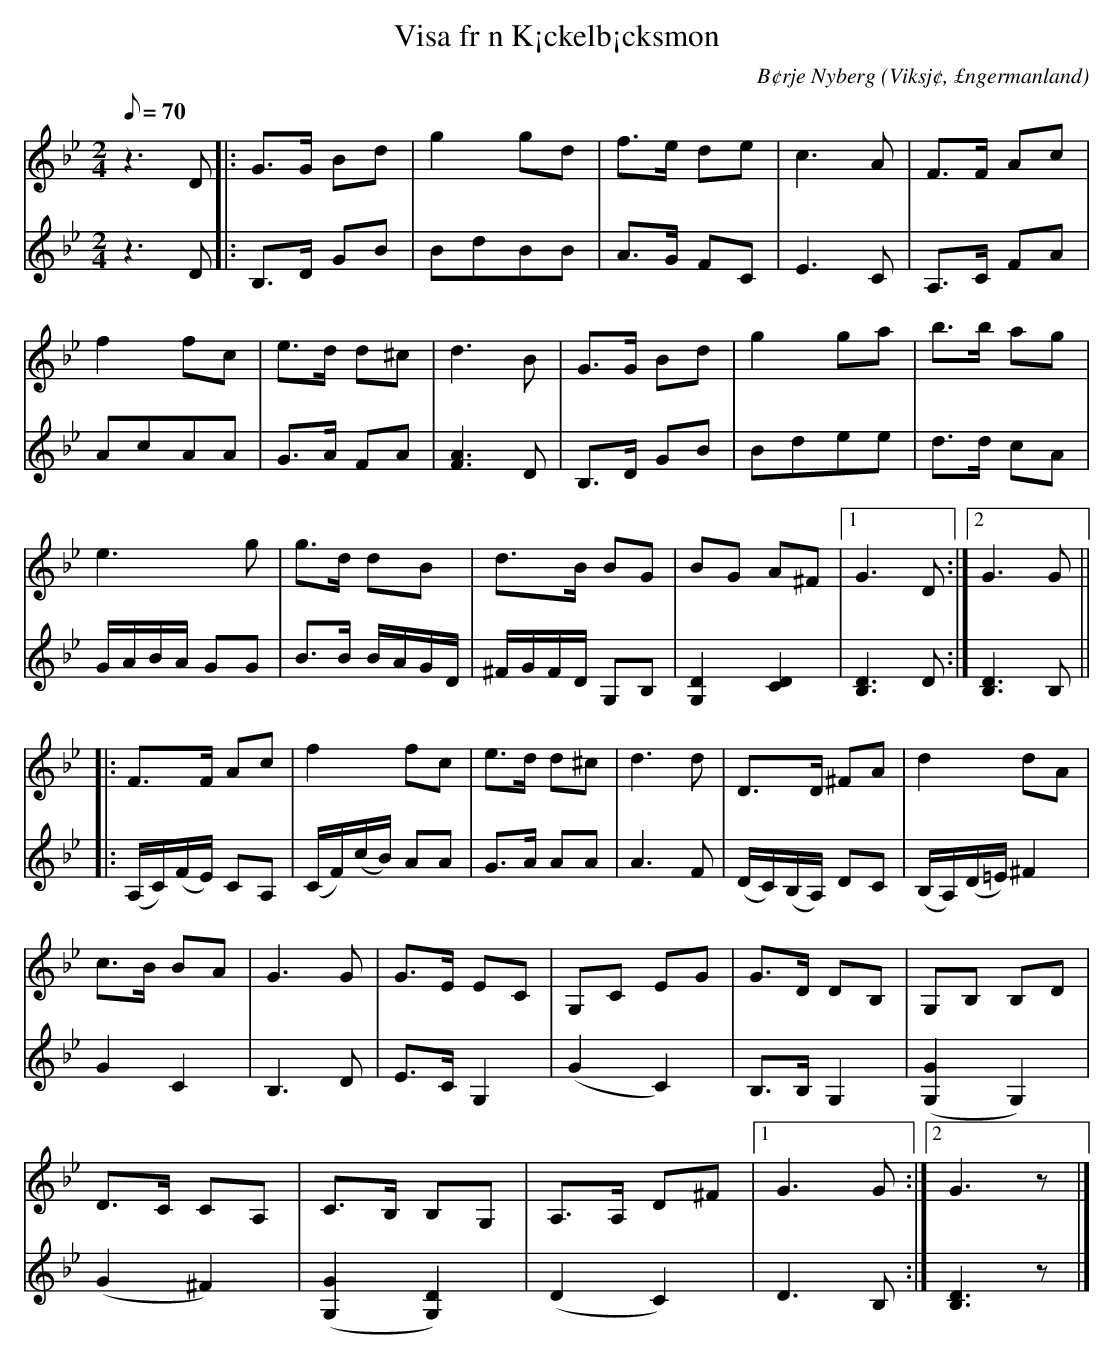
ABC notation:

X:1
T:Visa fr n K¡ckelb¡cksmon
C:B¢rje Nyberg
O:Viksj¢, £ngermanland
M:2/4
L:1/8
Q:70
K:Gm
V:1
z2> D2|: G>G Bd | g2 gd | f>e de | c2>A2 | F>F Ac |
f2 fc | e>d d^c | d2>B2 | G>G Bd |g2 ga | b>b ag |
e2> g2 | g>d dB |d>B BG |BG A^F |1 G2> D2 :|2 G2> G2 ||
|: F>F Ac | f2 fc | e>d d^c | d2>d2 | D>D ^FA | d2 dA |
c>B BA |G2> G2 | G>E EC | G,C EG | G>D DB, | G,B, B,D |
D>C CA, | C>B, B,G, | A,>A, D^F |1 G2> G2 :|2 G2> z2 |]
V:2
z2> D2 |: B,>D GB| BdBB | A>G FC | E2>C2 | A,>C FA |
AcAA | G>A FA | [A2F2]> D2 | B,>D GB | Bdee | d>d cA |
G/2A/2B/2A/2 GG | B>B B/2A/2G/2D/2 | ^F/2G/2F/2D/2 G,B, | [G,2D2] [C2D2] | [D2B,2]> D2 :| [D2B,2]> B,2 ||
|: (A,/2C/2)(F/2E/2) CA, | (C/2F/2)(c/2B/2) AA | G>A AA | A2> F2 | (D/2C/2)(B,/2A,/2) DC | (B,/2A,/2)(D/2=E/2) ^F2 |
G2 C2 | B,2> D2 | E>C G,2 |(G2 C2) | B,>B, G,2 | ([G,2G2] G,2) |
(G2 ^F2) | ([G2G,2] [D2G,2]) | (D2 C2) | D2> B,2 :| [D2B,2]> z2 |]
